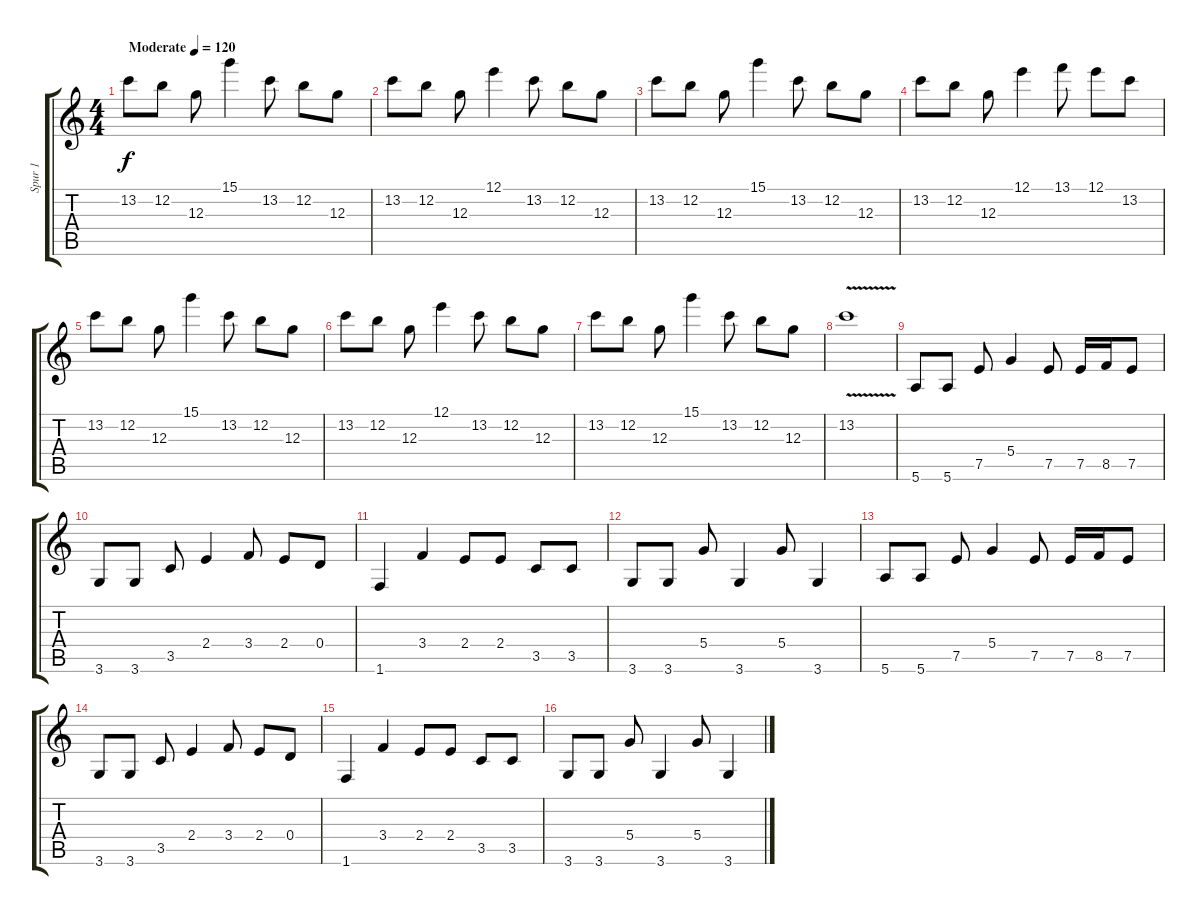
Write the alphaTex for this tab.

\track ("Spur 1" "Spur 1") {instrument distortionguitar}
\staff {score tabs}
\tuning (E4 B3 G3 D3 A2 E2) {hide}
\ts (4 4)
\tempo (120 "Moderate")
\clef g2
\ks c
13.2.8{dy f instrument distortionguitar} 12.2.8 12.3.8 15.1.4 13.2.8 12.2.8 12.3.8 |
13.2.8 12.2.8 12.3.8 12.1.4 13.2.8 12.2.8 12.3.8 |
13.2.8 12.2.8 12.3.8 15.1.4 13.2.8 12.2.8 12.3.8 |
13.2.8 12.2.8 12.3.8 12.1.4 13.1.8 12.1.8 13.2.8 |
13.2.8 12.2.8 12.3.8 15.1.4 13.2.8 12.2.8 12.3.8 |
13.2.8 12.2.8 12.3.8 12.1.4 13.2.8 12.2.8 12.3.8 |
13.2.8 12.2.8 12.3.8 15.1.4 13.2.8 12.2.8 12.3.8 |
13.2{v}.1 |
5.6.8 5.6.8 7.5.8 5.4.4 7.5.8 7.5.16 8.5.16 7.5.8 |
3.6.8 3.6.8 3.5.8 2.4.4 3.4.8 2.4.8 0.4.8 |
1.6.4 3.4.4 2.4.8 2.4.8 3.5.8 3.5.8 |
3.6.8 3.6.8 5.4.8 3.6.4 5.4.8 3.6.4 |
5.6.8 5.6.8 7.5.8 5.4.4 7.5.8 7.5.16 8.5.16 7.5.8 |
3.6.8 3.6.8 3.5.8 2.4.4 3.4.8 2.4.8 0.4.8 |
1.6.4 3.4.4 2.4.8 2.4.8 3.5.8 3.5.8 |
3.6.8 3.6.8 5.4.8 3.6.4 5.4.8 3.6.4
